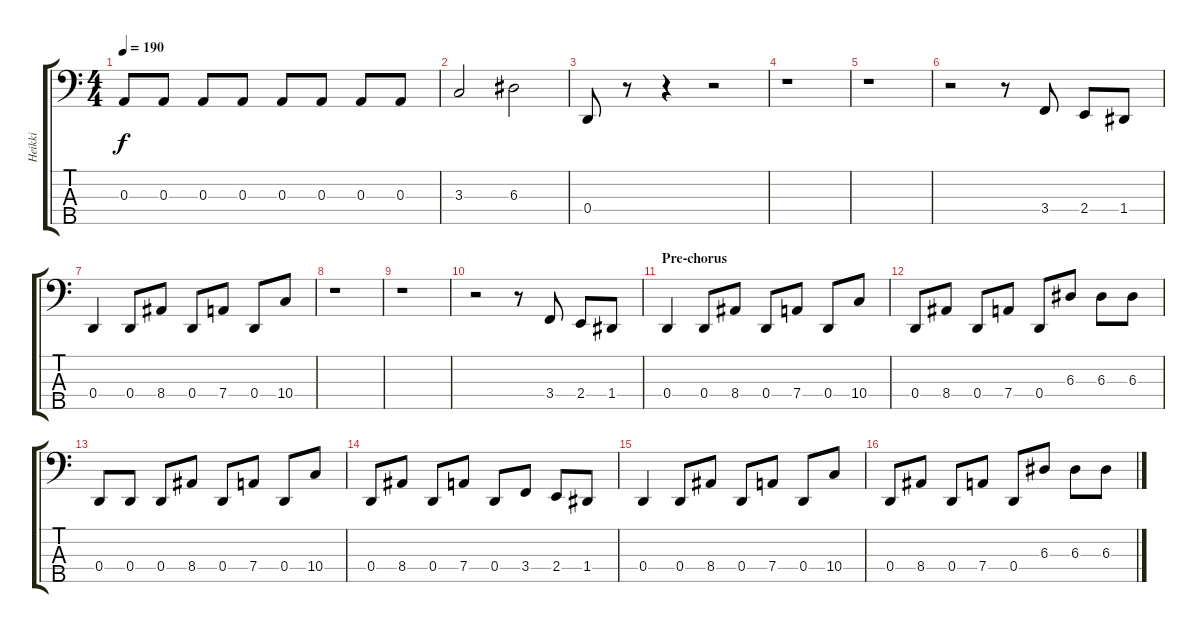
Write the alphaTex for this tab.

\track ("Heikki" "Heikki") {instrument electricbassfinger}
\staff {score tabs}
\tuning (G2 D2 A1 D1 A0) {hide}
\ts (4 4)
\tempo 190
\clef f4
\ks c
0.3.8{dy f} 0.3.8 0.3.8 0.3.8 0.3.8 0.3.8 0.3.8 0.3.8 |
3.3.2 6.3.2 |
0.4.8 r.8 r.4 r.2 |
r.1 |
r.1 |
r.2 r.8 3.4.8 2.4.8 1.4.8 |
0.4.4 0.4.8 8.4.8 0.4.8 7.4.8 0.4.8 10.4.8 |
r.1 |
r.1 |
r.2 r.8 3.4.8 2.4.8 1.4.8 |
\section ("" "Pre-chorus")
0.4.4 0.4.8 8.4.8 0.4.8 7.4.8 0.4.8 10.4.8 |
0.4.8 8.4.8 0.4.8 7.4.8 0.4.8 6.3.8 6.3.8 6.3.8 |
0.4.8 0.4.8 0.4.8 8.4.8 0.4.8 7.4.8 0.4.8 10.4.8 |
0.4.8 8.4.8 0.4.8 7.4.8 0.4.8 3.4.8 2.4.8 1.4.8 |
0.4.4 0.4.8 8.4.8 0.4.8 7.4.8 0.4.8 10.4.8 |
0.4.8 8.4.8 0.4.8 7.4.8 0.4.8 6.3.8 6.3.8 6.3.8
